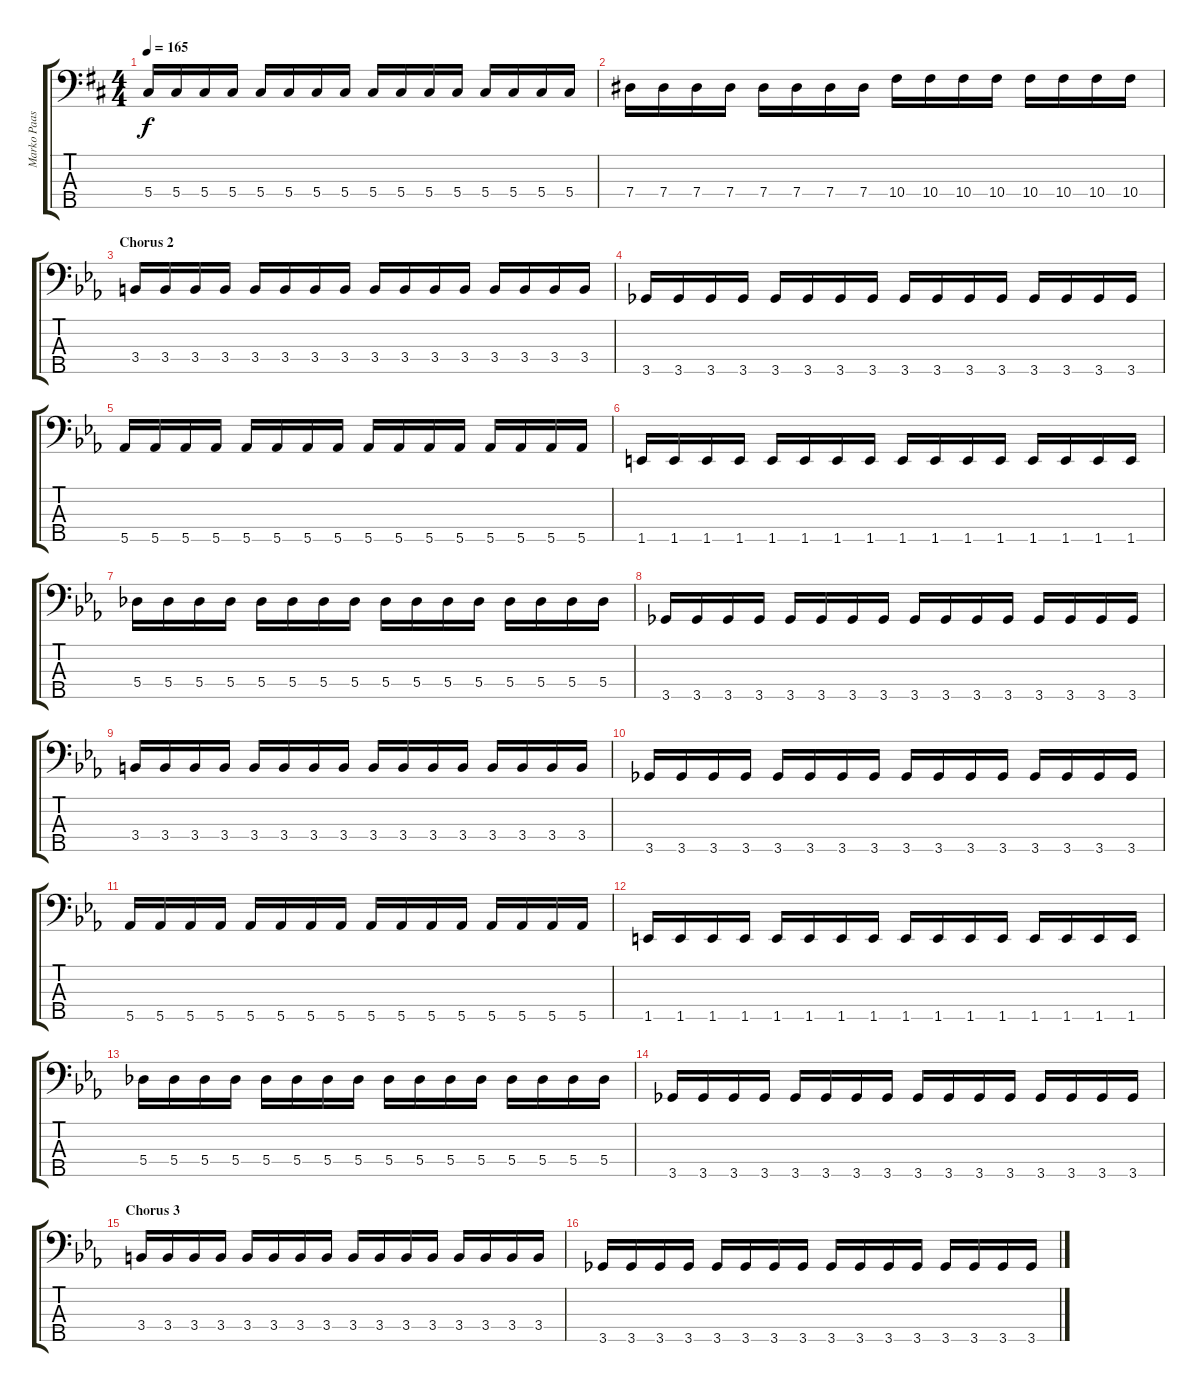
\track ("Marko Paasikoski" "Marko Paas") {instrument electricbasspick}
\staff {score tabs}
\tuning (B2 Gb2 Db2 Ab1 Eb1) {hide}
\ts (4 4)
\tempo 165
\clef f4
\ks bminor
5.4.16{dy f} 5.4.16 5.4.16 5.4.16 5.4.16 5.4.16 5.4.16 5.4.16 5.4.16 5.4.16 5.4.16 5.4.16 5.4.16 5.4.16 5.4.16 5.4.16 |
7.4.16 7.4.16 7.4.16 7.4.16 7.4.16 7.4.16 7.4.16 7.4.16 10.4.16 10.4.16 10.4.16 10.4.16 10.4.16 10.4.16 10.4.16 10.4.16 |
\section ("" "Chorus 2")
\ks cminor
3.4.16 3.4.16 3.4.16 3.4.16 3.4.16 3.4.16 3.4.16 3.4.16 3.4.16 3.4.16 3.4.16 3.4.16 3.4.16 3.4.16 3.4.16 3.4.16 |
3.5.16 3.5.16 3.5.16 3.5.16 3.5.16 3.5.16 3.5.16 3.5.16 3.5.16 3.5.16 3.5.16 3.5.16 3.5.16 3.5.16 3.5.16 3.5.16 |
5.5.16 5.5.16 5.5.16 5.5.16 5.5.16 5.5.16 5.5.16 5.5.16 5.5.16 5.5.16 5.5.16 5.5.16 5.5.16 5.5.16 5.5.16 5.5.16 |
1.5.16 1.5.16 1.5.16 1.5.16 1.5.16 1.5.16 1.5.16 1.5.16 1.5.16 1.5.16 1.5.16 1.5.16 1.5.16 1.5.16 1.5.16 1.5.16 |
5.4.16 5.4.16 5.4.16 5.4.16 5.4.16 5.4.16 5.4.16 5.4.16 5.4.16 5.4.16 5.4.16 5.4.16 5.4.16 5.4.16 5.4.16 5.4.16 |
3.5.16 3.5.16 3.5.16 3.5.16 3.5.16 3.5.16 3.5.16 3.5.16 3.5.16 3.5.16 3.5.16 3.5.16 3.5.16 3.5.16 3.5.16 3.5.16 |
3.4.16 3.4.16 3.4.16 3.4.16 3.4.16 3.4.16 3.4.16 3.4.16 3.4.16 3.4.16 3.4.16 3.4.16 3.4.16 3.4.16 3.4.16 3.4.16 |
3.5.16 3.5.16 3.5.16 3.5.16 3.5.16 3.5.16 3.5.16 3.5.16 3.5.16 3.5.16 3.5.16 3.5.16 3.5.16 3.5.16 3.5.16 3.5.16 |
5.5.16 5.5.16 5.5.16 5.5.16 5.5.16 5.5.16 5.5.16 5.5.16 5.5.16 5.5.16 5.5.16 5.5.16 5.5.16 5.5.16 5.5.16 5.5.16 |
1.5.16 1.5.16 1.5.16 1.5.16 1.5.16 1.5.16 1.5.16 1.5.16 1.5.16 1.5.16 1.5.16 1.5.16 1.5.16 1.5.16 1.5.16 1.5.16 |
5.4.16 5.4.16 5.4.16 5.4.16 5.4.16 5.4.16 5.4.16 5.4.16 5.4.16 5.4.16 5.4.16 5.4.16 5.4.16 5.4.16 5.4.16 5.4.16 |
3.5.16 3.5.16 3.5.16 3.5.16 3.5.16 3.5.16 3.5.16 3.5.16 3.5.16 3.5.16 3.5.16 3.5.16 3.5.16 3.5.16 3.5.16 3.5.16 |
\section ("" "Chorus 3")
3.4.16 3.4.16 3.4.16 3.4.16 3.4.16 3.4.16 3.4.16 3.4.16 3.4.16 3.4.16 3.4.16 3.4.16 3.4.16 3.4.16 3.4.16 3.4.16 |
3.5.16 3.5.16 3.5.16 3.5.16 3.5.16 3.5.16 3.5.16 3.5.16 3.5.16 3.5.16 3.5.16 3.5.16 3.5.16 3.5.16 3.5.16 3.5.16
